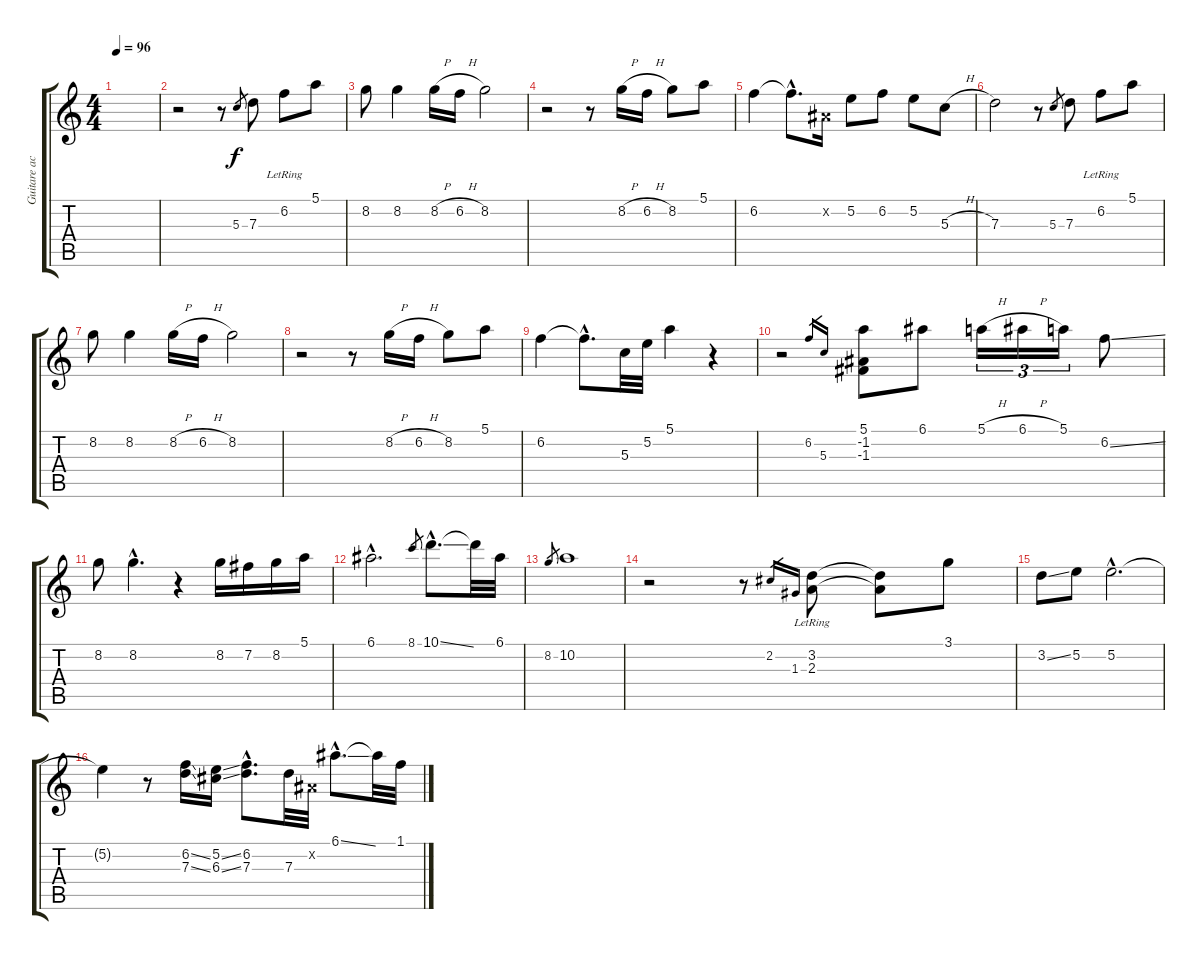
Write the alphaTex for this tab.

\track ("Guitare acoustique" "Guitare ac") {instrument acousticguitarnylon}
\staff {score tabs}
\tuning (E4 B3 G3 D3 A2 E2) {hide}
\ts (4 4)
\tempo 96
\clef g2
\ks c
|
r.2 r.8 5.3.8{gr} 7.3.8 6.2{lr}.8 5.1.8 |
8.2.8 8.2.4 8.2{h}.16 6.2{h}.16 8.2.2 |
r.2 r.8 8.2{h}.16 6.2{h}.16 8.2.8 5.1.8 |
6.2.4 6.2{hac t}.8{d} -1.2{x}.16 5.2.8 6.2.8 5.2.8 5.3{h}.8 |
7.3.2 r.8 5.3.8{gr} 7.3.8 6.2{lr}.8 5.1.8 |
8.2.8 8.2.4 8.2{h}.16 6.2{h}.16 8.2.2 |
r.2 r.8 8.2{h}.16 6.2{h}.16 8.2.8 5.1.8 |
6.2.4 6.2{hac t}.8{d} 5.3.32 5.2.32 5.1.4 r.4 |
r.2 6.2.16{gr} 5.3.16{gr} (5.1 -1.2 -1.3).8 6.1.8 5.1{h}.16{tu (3 2)} 6.1{h}.16{tu (3 2)} 5.1.16{tu (3 2)} 6.2{ss}.8 |
8.2.8 8.2{hac}.4{d} r.4 8.2.16 7.2.16 8.2.16 5.1.16 |
6.1{hac}.2{d} 8.1.8{gr} 10.1{ss hac}.8{d} 10.1{t}.32 6.1.32 |
8.2.8{gr} 10.2.1 |
r.2 r.8 2.2.16{gr} 1.3.16{gr} (3.2{lr} 2.3{lr}).8 (3.2{t} 2.3{t}).8 3.1.8 |
3.2{ss}.8 5.2.8 5.2{hac}.2{d} |
5.2{t}.4 r.8 (6.2{ss} 7.3{ss}).16 (5.2{ss} 6.3{ss}).16 (6.2{hac} 7.3{hac}).8{d} 7.3.32 -1.2{x}.32 6.1{ss hac}.8{d} 6.1{t}.32 1.1.32
